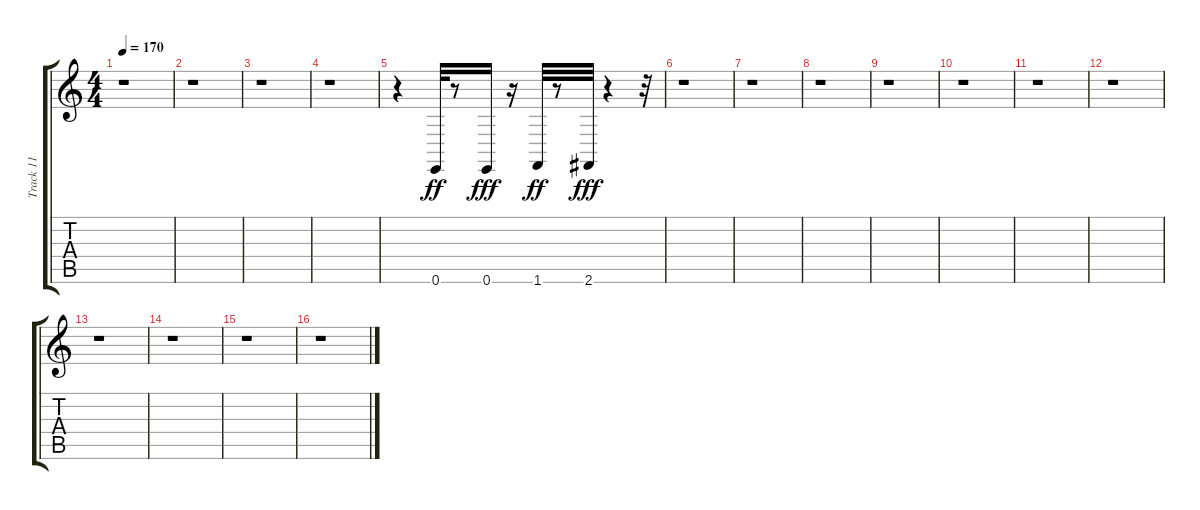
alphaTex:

\track ("Track 11" "Track 11") {instrument birdtweet}
\staff {score tabs}
\tuning (E4 B3 G3 D3 A2 E2) {hide}
\ts (4 4)
\tempo 170
\clef g2
\ks c
r.1{dy ff} |
r.1 |
r.1 |
r.1 |
r.4 0.6.32 r.8 0.6.16{dy fff} r.16 1.6.32{dy ff} r.8 2.6.32{dy fff} r.4 r.32 |
r.1 |
r.1 |
r.1 |
r.1 |
r.1 |
r.1 |
r.1 |
r.1 |
r.1 |
r.1 |
r.1
